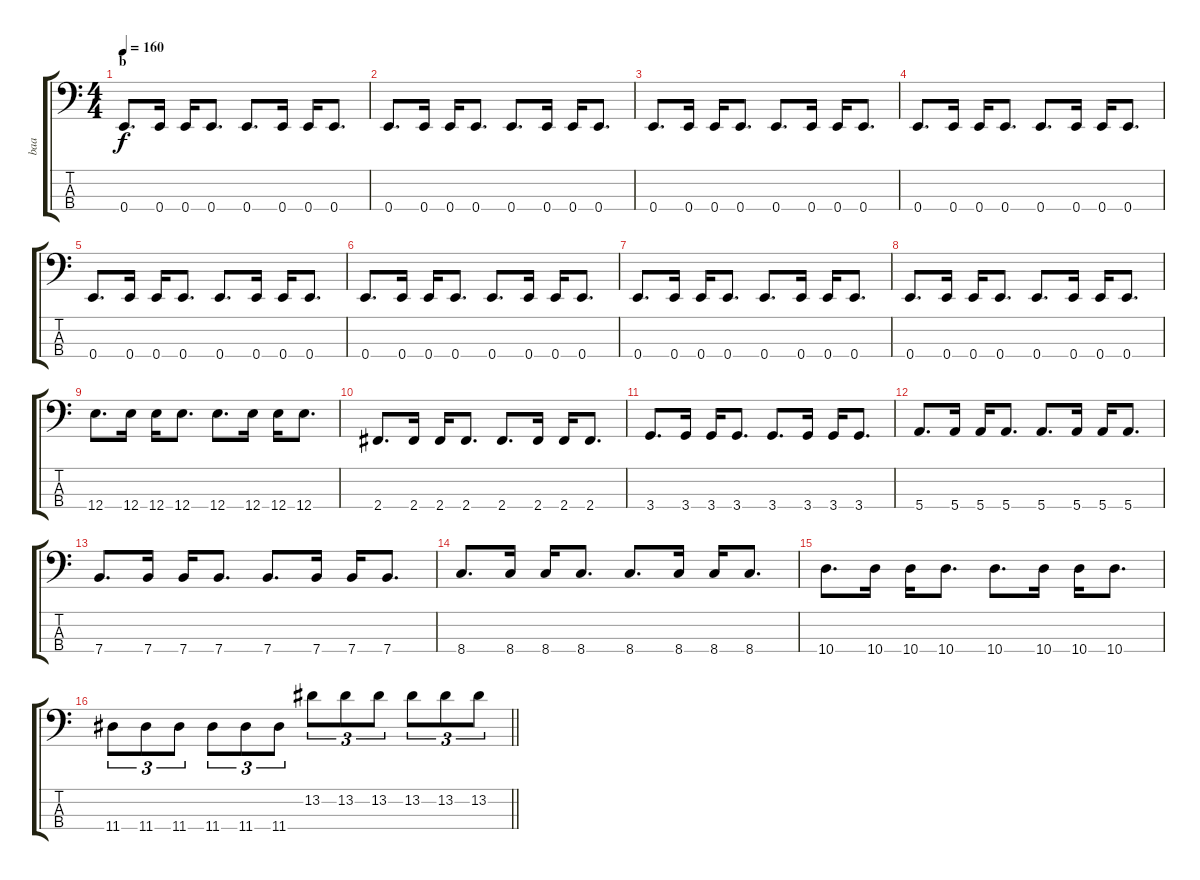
\track ("baa" "baa") {instrument electricbassfinger}
\staff {score tabs}
\tuning (G2 D2 A1 E1) {hide}
\ts (4 4)
\section ("" "b")
\tempo 160
\clef f4
\ks c
0.4.8{d dy f} 0.4.16 0.4.16 0.4.8{d} 0.4.8{d} 0.4.16 0.4.16 0.4.8{d} |
0.4.8{d} 0.4.16 0.4.16 0.4.8{d} 0.4.8{d} 0.4.16 0.4.16 0.4.8{d} |
0.4.8{d} 0.4.16 0.4.16 0.4.8{d} 0.4.8{d} 0.4.16 0.4.16 0.4.8{d} |
0.4.8{d} 0.4.16 0.4.16 0.4.8{d} 0.4.8{d} 0.4.16 0.4.16 0.4.8{d} |
0.4.8{d} 0.4.16 0.4.16 0.4.8{d} 0.4.8{d} 0.4.16 0.4.16 0.4.8{d} |
0.4.8{d} 0.4.16 0.4.16 0.4.8{d} 0.4.8{d} 0.4.16 0.4.16 0.4.8{d} |
0.4.8{d} 0.4.16 0.4.16 0.4.8{d} 0.4.8{d} 0.4.16 0.4.16 0.4.8{d} |
0.4.8{d} 0.4.16 0.4.16 0.4.8{d} 0.4.8{d} 0.4.16 0.4.16 0.4.8{d} |
12.4.8{d} 12.4.16 12.4.16 12.4.8{d} 12.4.8{d} 12.4.16 12.4.16 12.4.8{d} |
2.4.8{d} 2.4.16 2.4.16 2.4.8{d} 2.4.8{d} 2.4.16 2.4.16 2.4.8{d} |
3.4.8{d} 3.4.16 3.4.16 3.4.8{d} 3.4.8{d} 3.4.16 3.4.16 3.4.8{d} |
5.4.8{d} 5.4.16 5.4.16 5.4.8{d} 5.4.8{d} 5.4.16 5.4.16 5.4.8{d} |
7.4.8{d} 7.4.16 7.4.16 7.4.8{d} 7.4.8{d} 7.4.16 7.4.16 7.4.8{d} |
8.4.8{d} 8.4.16 8.4.16 8.4.8{d} 8.4.8{d} 8.4.16 8.4.16 8.4.8{d} |
10.4.8{d} 10.4.16 10.4.16 10.4.8{d} 10.4.8{d} 10.4.16 10.4.16 10.4.8{d} |
\barLineRight lightlight
11.4.8{tu (3 2)} 11.4.8{tu (3 2)} 11.4.8{tu (3 2)} 11.4.8{tu (3 2)} 11.4.8{tu (3 2)} 11.4.8{tu (3 2)} 13.2.8{tu (3 2)} 13.2.8{tu (3 2)} 13.2.8{tu (3 2)} 13.2.8{tu (3 2)} 13.2.8{tu (3 2)} 13.2.8{tu (3 2)}
